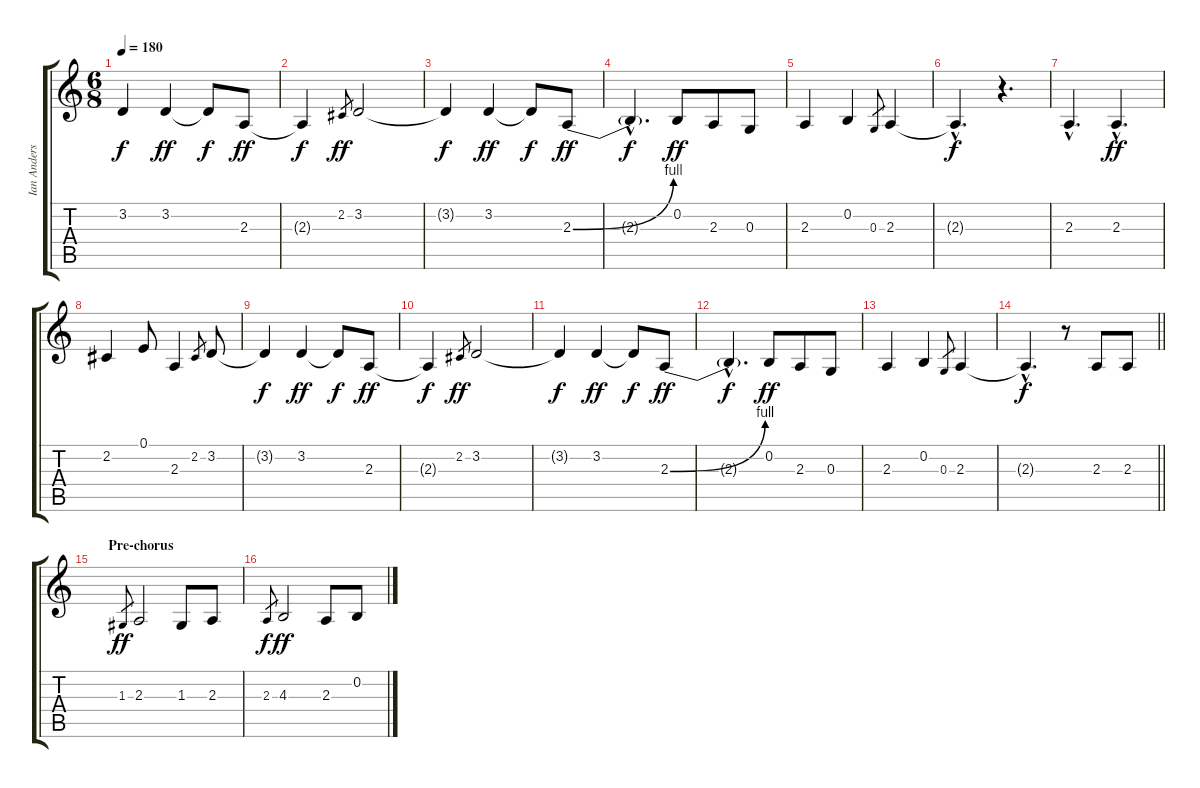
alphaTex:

\track ("Ian Anderson - vocals" "Ian Anders") {instrument lead6voice}
\staff {score tabs}
\tuning (E4 B3 G3 D3 A2 E2) {hide}
\ts (6 8)
\tempo 180
\clef g2
\ks c
3.2{t}.4{dy f} 3.2.4{dy ff} 3.2{t}.8{dy f} 2.3.8{dy ff} |
2.3{t}.4{dy f} 2.2.8{gr dy ff} 3.2.2 |
3.2{t}.4{dy f} 3.2.4{dy ff} 3.2{t}.8{dy f} 2.3{be (bend 0 0 60 4)}.8{dy ff} |
2.3{hac t}.4{d dy f} 0.2.8{dy ff} 2.3.8 0.3.8 |
2.3.4 0.2.4 0.3.8{gr} 2.3.4 |
2.3{hac t}.4{d dy f} r.4{d} |
2.3{hac}.4{d} 2.3{hac}.4{d dy ff} |
2.2.4 0.1.8 2.3.4 2.2.8{gr} 3.2.8 |
3.2{t}.4{dy f} 3.2.4{dy ff} 3.2{t}.8{dy f} 2.3.8{dy ff} |
2.3{t}.4{dy f} 2.2.8{gr dy ff} 3.2.2 |
3.2{t}.4{dy f} 3.2.4{dy ff} 3.2{t}.8{dy f} 2.3{be (bend 0 0 60 4)}.8{dy ff} |
2.3{hac t}.4{d dy f} 0.2.8{dy ff} 2.3.8 0.3.8 |
2.3.4 0.2.4 0.3.8{gr} 2.3.4 |
\barLineRight lightlight
2.3{hac t}.4{d dy f} r.8 2.3.8 2.3.8 |
\section ("" "Pre-chorus")
1.3.8{gr dy ff} 2.3.2 1.3.8 2.3.8 |
2.3.8{gr dy f} 4.3.2{dy ff} 2.3.8 0.2.8
